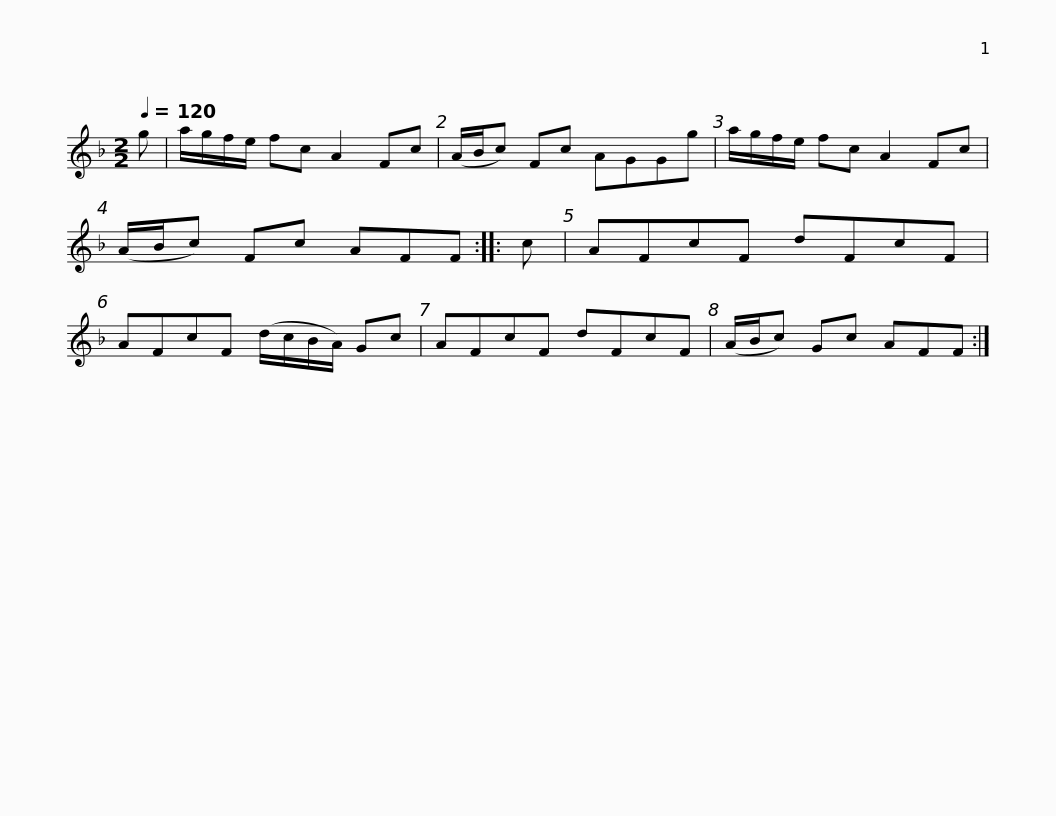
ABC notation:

X:1
L:1/8
Q:1/4=120
M:2/2
I:linebreak $
K:F
V:1 treble
V:1
 g | a/g/f/e/ fc A2 Fc | (A/B/c) Fc AGGg |$ a/g/f/e/ fc A2 Fc | (A/B/c) Fc AFF ::$ %5
 c | AFcF dFcF | AFcF (d/c/B/A/) Gc |$ AFcF dFcF | (A/B/c) Gc AFF :| %10
